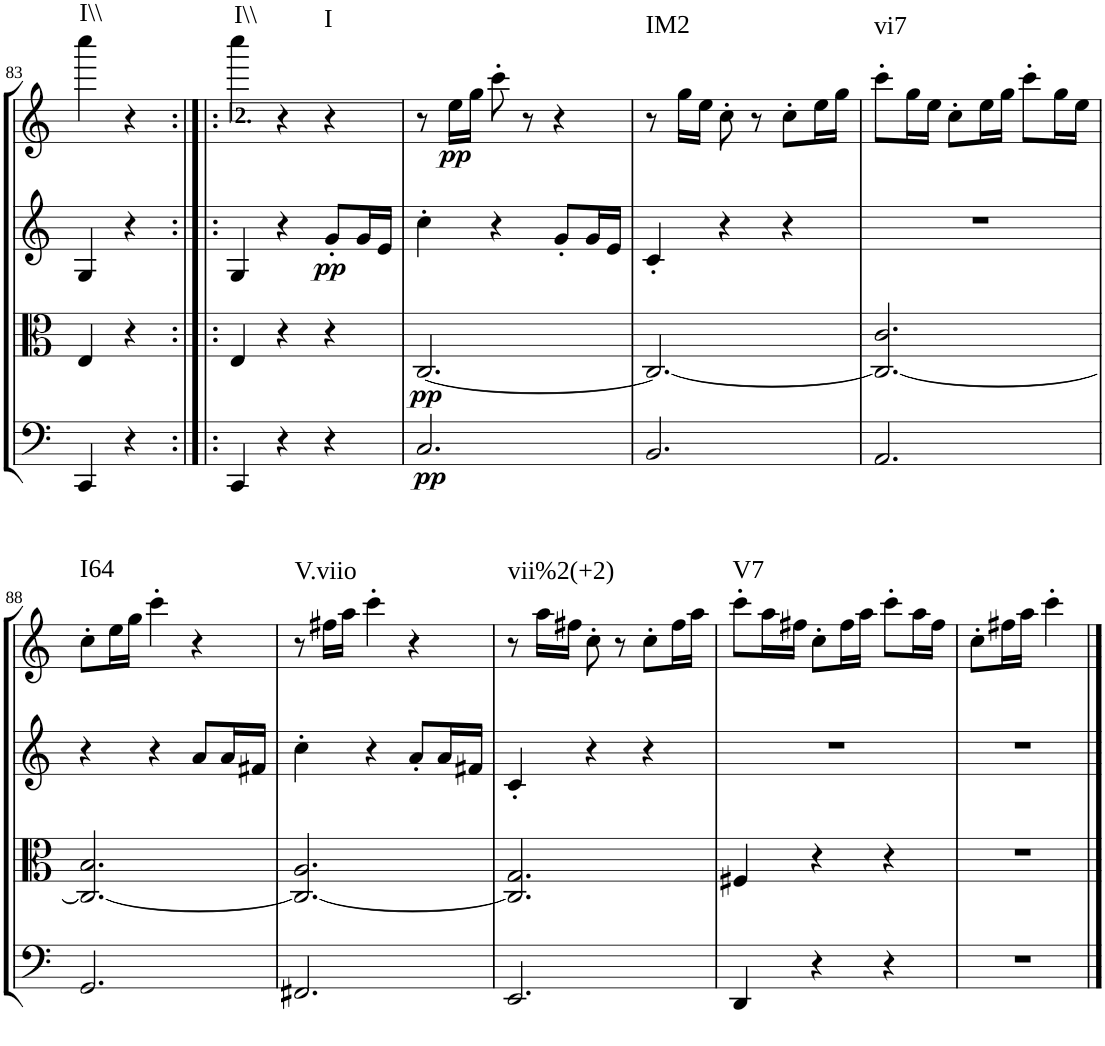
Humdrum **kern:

**kern	**dynam	**kern	**dynam	**kern	**dynam	**kern	**dynam	**harte
*part4	*part4	*part3	*part3	*part2	*part2	*part1	*part1	*part1
*staff4	*staff4	*staff3	*staff3	*staff2	*staff2	*staff1	*staff1	*
*I"Cello	*	*I"Viola	*	*I"2nd Violin	*	*I"1st Violin	*	*
*	*	*I'Vla	*	*I'Vln	*	*I'Vln	*	*
!!LO:PB:g=z
*clefF4	*	*clefC3	*	*clefG2	*	*clefG2	*	*
*k[]	*	*k[]	*	*k[]	*	*k[]	*	*
*C:	*	*C:	*	*C:	*	*C:	*	*
*M3/4	*	*M3/4	*	*M3/4	*	*M3/4	*	*
=83	=83	=83	=83	=83	=83	=83	=83	=83
!	!	!	!	!	!	!	!	!LO:H:kt=I\\
4CC/	.	4E/	.	4G/	.	4cccc\	.	N
4r	.	4r	.	4r	.	4r	.	.
=84:|!|:	=84:|!|:	=84:|!|:	=84:|!|:	=84:|!|:	=84:|!|:	=84:|!|:	=84:|!|:	=84:|!|:
!	!	!	!	!	!	!	!	!LO:H:kt=I\\
4CC/	.	4E/	.	4G/	.	4cccc\	.	N
4r	.	4r	.	4r	.	4r	.	.
!	!	!	!	!	!LO:DY:b	!	!	!LO:H:kt=I
4r	.	4r	.	8g'/L	pp	4r	.	N
.	.	.	.	16g/L	.	.	.	.
.	.	.	.	16e/JJ	.	.	.	.
=85	=85	=85	=85	=85	=85	=85	=85	=85
!	!LO:DY:b	!	!LO:DY:b	!	!	!	!	!
2.C/	pp	[2.C/	pp	4cc'\	.	8r	.	.
!	!	!	!	!	!	!	!LO:DY:b	!
.	.	.	.	.	.	16ee\LL	pp	.
.	.	.	.	.	.	16gg\JJ	.	.
.	.	.	.	4r	.	8ccc'\	.	.
.	.	.	.	.	.	8r	.	.
.	.	.	.	8g'/L	.	4r	.	.
.	.	.	.	16g/L	.	.	.	.
.	.	.	.	16e/JJ	.	.	.	.
=86	=86	=86	=86	=86	=86	=86	=86	=86
!	!	!	!	!	!	!	!	!LO:H:kt=IM2
2.BB/	.	2.C/_	.	4c'/	.	8r	.	N
.	.	.	.	.	.	16gg\LL	.	.
.	.	.	.	.	.	16ee\JJ	.	.
.	.	.	.	4r	.	8cc'\	.	.
.	.	.	.	.	.	8r	.	.
.	.	.	.	4r	.	8cc'\L	.	.
.	.	.	.	.	.	16ee\L	.	.
.	.	.	.	.	.	16gg\JJ	.	.
=87	=87	=87	=87	=87	=87	=87	=87	=87
!	!	!	!	!	!	!	!	!LO:H:kt=vi7
2.AA/	.	2.C/_ 2.c/	.	2.r	.	8ccc'\L	.	N
.	.	.	.	.	.	16gg\L	.	.
.	.	.	.	.	.	16ee\JJ	.	.
.	.	.	.	.	.	8cc'\L	.	.
.	.	.	.	.	.	16ee\L	.	.
.	.	.	.	.	.	16gg\JJ	.	.
.	.	.	.	.	.	8ccc'\L	.	.
.	.	.	.	.	.	16gg\L	.	.
.	.	.	.	.	.	16ee\JJ	.	.
!!LO:LB:g=z
=88	=88	=88	=88	=88	=88	=88	=88	=88
!	!	!	!	!	!	!	!	!LO:H:kt=I64
2.GG/	.	2.C/_ 2.B/	.	4r	.	8cc'\L	.	N
.	.	.	.	.	.	16ee\L	.	.
.	.	.	.	.	.	16gg\JJ	.	.
.	.	.	.	4r	.	4ccc'\	.	.
.	.	.	.	8a/L	.	4r	.	.
.	.	.	.	16a/L	.	.	.	.
.	.	.	.	16f#X/JJ	.	.	.	.
=89	=89	=89	=89	=89	=89	=89	=89	=89
!	!	!	!	!	!	!	!	!LO:H:kt=V.viio
2.FF#X/	.	2.C/_ 2.A/	.	4cc'\	.	8r	.	N
.	.	.	.	.	.	16ff#X\LL	.	.
.	.	.	.	.	.	16aa\JJ	.	.
.	.	.	.	4r	.	4ccc'\	.	.
.	.	.	.	8a'/L	.	4r	.	.
.	.	.	.	16a/L	.	.	.	.
.	.	.	.	16f#X/JJ	.	.	.	.
=90	=90	=90	=90	=90	=90	=90	=90	=90
!	!	!	!	!	!	!	!	!LO:H:kt=vii%2(+2)
2.EE/	.	2.C/] 2.G/	.	4c'/	.	8r	.	N
.	.	.	.	.	.	16aa\LL	.	.
.	.	.	.	.	.	16ff#X\JJ	.	.
.	.	.	.	4r	.	8cc'\	.	.
.	.	.	.	.	.	8r	.	.
.	.	.	.	4r	.	8cc'\L	.	.
.	.	.	.	.	.	16ff#\L	.	.
.	.	.	.	.	.	16aa\JJ	.	.
=91	=91	=91	=91	=91	=91	=91	=91	=91
!	!	!	!	!	!	!	!	!LO:H:kt=V7
4DD/	.	4F#X/	.	2.r	.	8ccc'\L	.	N
.	.	.	.	.	.	16aa\L	.	.
.	.	.	.	.	.	16ff#X\JJ	.	.
4r	.	4r	.	.	.	8cc'\L	.	.
.	.	.	.	.	.	16ff#\L	.	.
.	.	.	.	.	.	16aa\JJ	.	.
4r	.	4r	.	.	.	8ccc'\L	.	.
.	.	.	.	.	.	16aa\L	.	.
.	.	.	.	.	.	16ff#\JJ	.	.
=92	=92	=92	=92	=92	=92	=92	=92	=92
2.r	.	2.r	.	2.r	.	8cc'\L	.	.
.	.	.	.	.	.	16ff#X\L	.	.
.	.	.	.	.	.	16aa\JJ	.	.
.	.	.	.	.	.	4ccc'\	.	.
.	.	.	.	.	.	4ryy	.	.
==	==	==	==	==	==	==	==	==
*-	*-	*-	*-	*-	*-	*-	*-	*-
